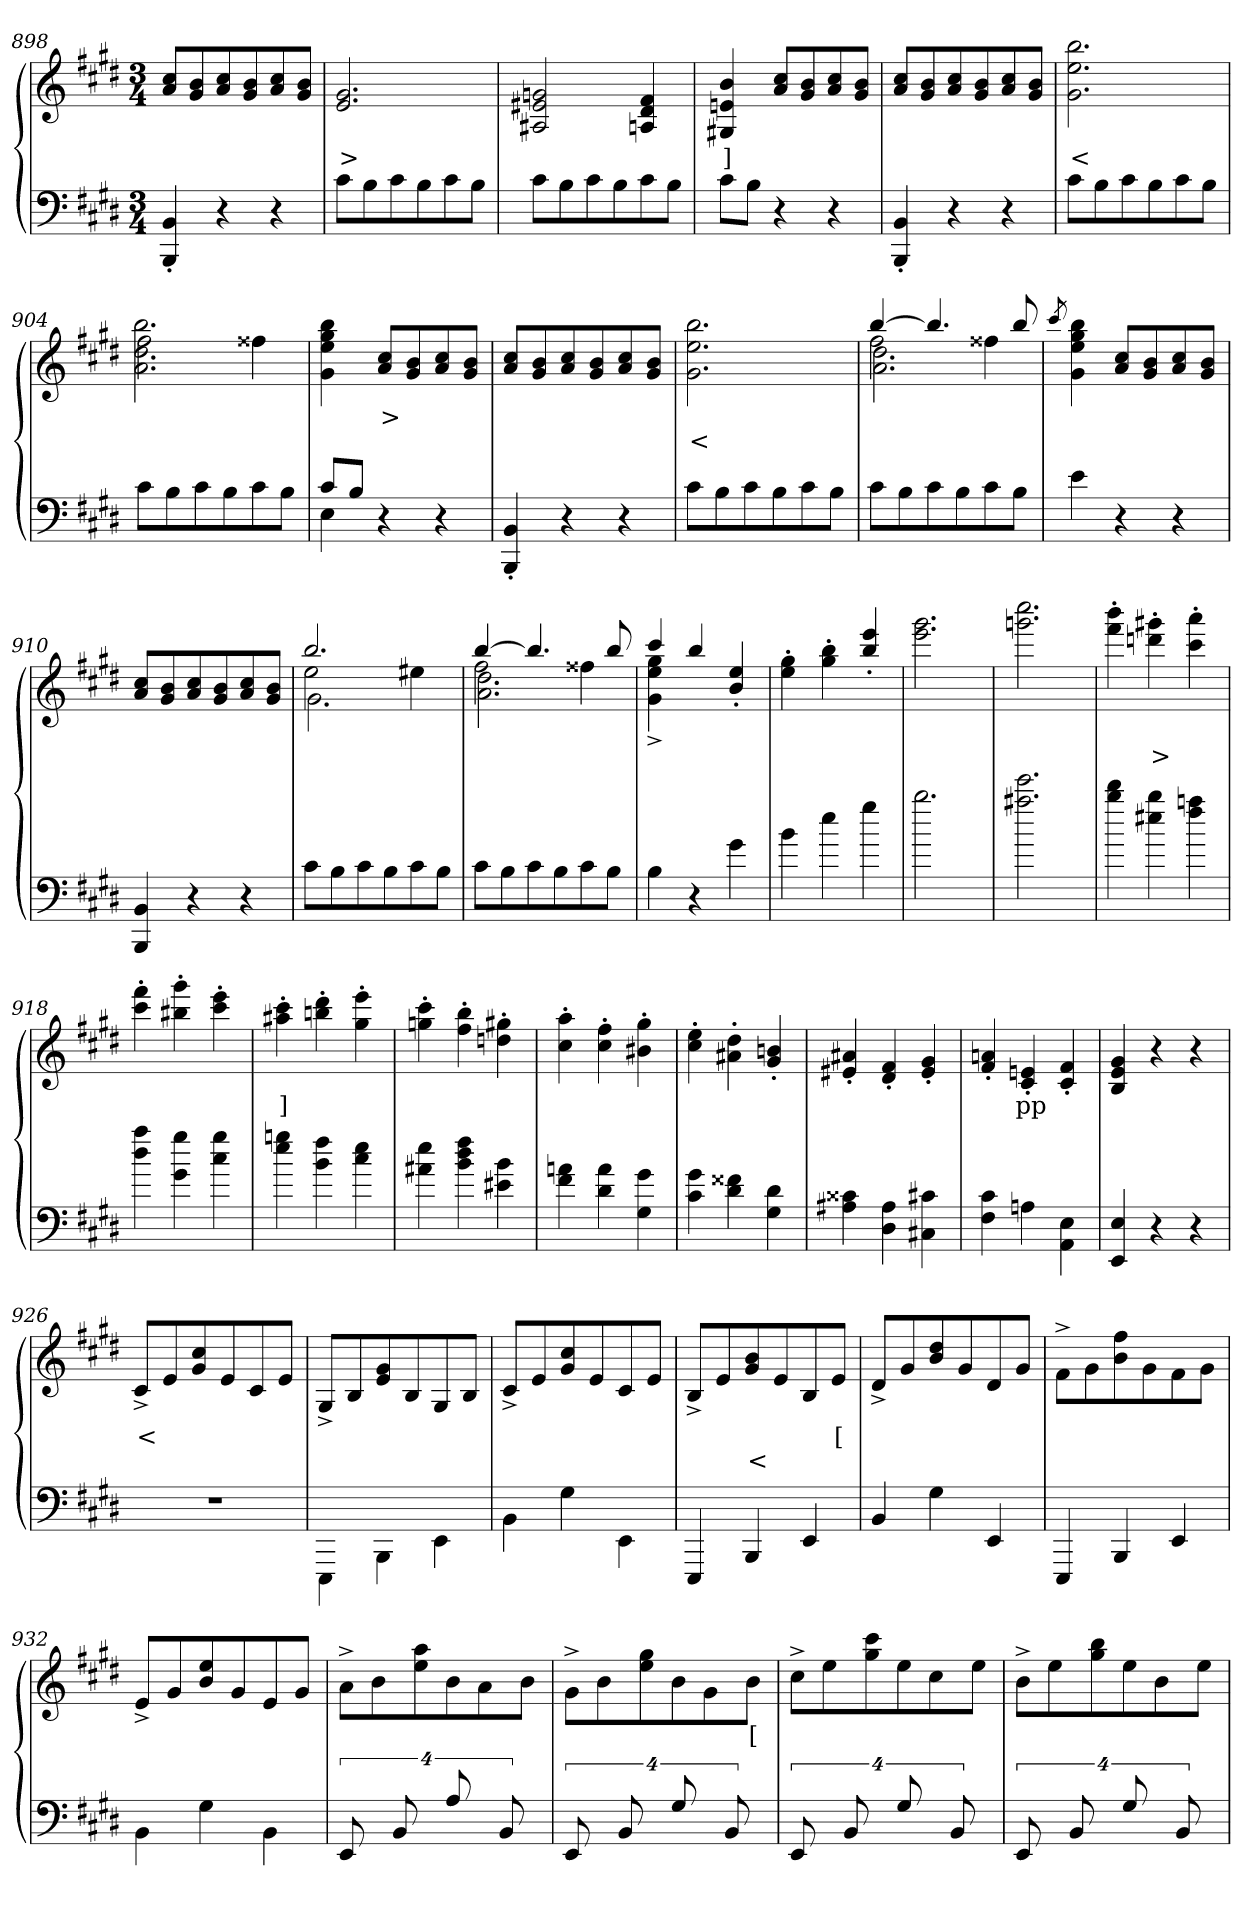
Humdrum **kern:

**kern	**kern	**text	**text
*part2	*part1	*part1	*part1
*staff2	*staff1	*staff1	*staff1
*clefF4	*clefG2	*	*
*k[f#c#g#d#]	*k[f#c#g#d#]	*	*
*M3/4	*M3/4	*	*
=898	=898	=898	=898
4BB'> 4BBB'>	8cc# 8aL	.	.
.	8b 8g#	.	.
4r	8cc# 8a	.	.
.	8b 8g#	.	.
4r	8cc# 8a	.	.
.	8b 8g#J	.	.
=899	=899	=899	=899
8c#L	2.g# 2.e	>	.
8B	.	.	.
8c#	.	.	.
8B	.	.	.
8c#	.	.	.
8BJ	.	.	.
=900	=900	=900	=900
8c#L	2gn 2e#X 2A#X	.	.
8B	.	.	.
8c#	.	.	.
8B	.	.	.
8c#	4f# 4d# 4An	.	.
8BJ	.	.	.
=901	=901	=901	=901
8c#L	4b 4en 4G#X	]	.
8BJ	.	.	.
4r	8cc# 8aL	.	.
.	8b 8g#	.	.
4r	8cc# 8a	.	.
.	8b 8g#J	.	.
=902	=902	=902	=902
4BB'> 4BBB'>	8cc# 8aL	.	.
.	8b 8g#	.	.
4r	8cc# 8a	.	.
.	8b 8g#	.	.
4r	8cc# 8a	.	.
.	8b 8g#J	.	.
=903	=903	=903	=903
8c#L	2.bb 2.ee 2.g#	<	.
8B	.	.	.
8c#	.	.	.
8B	.	.	.
8c#	.	.	.
8BJ	.	.	.
=904	=904	=904	=904
*	*^	*	*
8c#L	2ff#\	2.bb 2.dd# 2.a	.	.
8B	.	.	.	.
8c#	.	.	.	.
8B	.	.	.	.
8c#	4ff##X\	.	.	.
8BJ	.	.	.	.
*	*v	*v	*	*
=905	=905	=905	=905
*^	*	*	*
8c#L	4E	4bb 4gg# 4ee 4g#	.	.
8BJ	.	.	.	.
2ryy	4r	8cc# 8aL	>	.
.	.	8b 8g#	.	.
.	4r	8cc# 8a	.	.
.	.	8b 8g#J	.	.
*v	*v	*	*	*
=906	=906	=906	=906
4BB'> 4BBB'>	8cc# 8aL	.	.
.	8b 8g#	.	.
4r	8cc# 8a	.	.
.	8b 8g#	.	.
4r	8cc# 8a	.	.
.	8b 8g#J	.	.
=907	=907	=907	=907
8c#L	2.bb 2.ee 2.g#	.	<
8B	.	.	.
8c#	.	.	.
8B	.	.	.
8c#	.	.	.
8BJ	.	.	.
=908	=908	=908	=908
*	*^	*	*
*	*	*^	*	*
8c#L	[4bb	2ff#	2.dd#\ 2.a	.	.
8B	.	.	.	.	.
8c#	4.bb]	.	.	.	.
8B	.	.	.	.	.
8c#	.	4ff##X	.	.	.
8BJ	8bb	.	.	.	.
*	*v	*v	*v	*	*
=909	=909	=909	=909
.	8qccc#	.	.
4e	4bb 4gg# 4ee 4g#	.	.
4r	8cc# 8aL	.	.
.	8b 8g#	.	.
4r	8cc# 8a	.	.
.	8b 8g#J	.	.
=910	=910	=910	=910
4BB 4BBB	8cc# 8aL	.	.
.	8b 8g#	.	.
4r	8cc# 8a	.	.
.	8b 8g#	.	.
4r	8cc# 8a	.	.
.	8b 8g#J	.	.
=911	=911	=911	=911
*	*^	*	*
*	*	*^	*	*
8c#L	2.bb	2ee	2.g#\	.	.
8B	.	.	.	.	.
8c#	.	.	.	.	.
8B	.	.	.	.	.
8c#	.	4ee#X	.	.	.
8BJ	.	.	.	.	.
=912	=912	=912	=912	=912	=912
8c#L	[4bb	2ff#	2.dd#\ 2.a	.	.
8B	.	.	.	.	.
8c#	4.bb]	.	.	.	.
8B	.	.	.	.	.
8c#	.	4ff##X	.	.	.
8BJ	8bb	.	.	.	.
*	*	*v	*v	*	*
=913	=913	=913	=913	=913
4B	4ccc#	4gg#^> 4ee^> 4g#^>	.	.
4r	4bb/	2ryy	.	.
4g#	4ee/'> 4b'>	.	.	.
*	*v	*v	*	*
=914	=914	=914	=914
4b	4gg#'> 4ee'>	.	.
4ee	4bb'> 4gg#'>	.	.
4gg#\	4eee/'> 4bb'>	.	.
=915	=915	=915	=915
2.bb	2.ggg# 2.eee	.	.
=916	=916	=916	=916
2.eee 2.aa#X	2.cccc# 2.gggn	.	.
=917	=917	=917	=917
4ddd# 4bb	4bbb'> 4fff#'>	.	.
4bb 4ee#X	4ggg#X'> 4dddn'>	>	.
4aan 4ff#	4aaa'> 4ccc#'>	.	.
=918	=918	=918	=918
4aa 4dd#	4fff#'> 4ccc#'>	.	.
4gg# 4g#	4ggg#'> 4bb#X'>	.	.
4gg# 4cc#	4eee'> 4ccc#'>	.	.
=919	=919	=919	=919
4ggn 4ee	4ccc#'> 4aa#X'>	]	.
4ff# 4b	4ddd#'> 4bbn'>	.	.
4ee 4cc#	4eee'> 4gg#'>	.	.
=920	=920	=920	=920
4ee 4a#X	4ccc#'> 4ggn'>	.	.
4ff# 4dd# 4b	4bb'> 4ff#'>	.	.
4b 4e#X	4gg#X'> 4ddn'>	.	.
=921	=921	=921	=921
4an 4f#	4aa'> 4cc#'>	.	.
4a 4d#	4ff#'> 4cc#'>	.	.
4g# 4G#	4gg#'> 4b#X'>	.	.
=922	=922	=922	=922
4g# 4c#	4ee'> 4cc#'>	.	.
4f##X 4d#	4dd#'> 4a#X'>	.	.
4d# 4G#	4bn'> 4g#'>	.	.
=923	=923	=923	=923
4c##X 4A#X	4a#X'> 4e#X'>	.	.
4A# 4D#	4f#'> 4d#'>	.	.
4c#X 4C#X	4g#'> 4e#'>	.	.
=924	=924	=924	=924
4c# 4F#	4an'> 4f#'>	.	.
4An	4en'> 4c#'>	pp	.
4E\ 4AA	4f#'> 4c#'>	.	.
=925	=925	=925	=925
4E 4EE	4g#/ 4e 4B	.	.
4r	4r	.	.
4r	4r	.	.
=926	=926	=926	=926
2.r	8c#^>L	<	.
.	8e	.	.
.	8cc# 8g#	.	.
.	8e	.	.
.	8c#	.	.
.	8eJ	.	.
=927	=927	=927	=927
4EEE\	8G#^>L	.	.
.	8B	.	.
4BBB\	8g# 8e	.	.
.	8B	.	.
4EE\	8G#	.	.
.	8BJ	.	.
=928	=928	=928	=928
4BB\	8c#^>L	.	.
.	8e	.	.
4G#\	8cc# 8g#	.	.
.	8e	.	.
4EE\	8c#	.	.
.	8eJ	.	.
=929	=929	=929	=929
4EEE/	8B^>L	.	.
.	8e	.	.
4BBB/	8b 8g#	.	<
.	8e	.	.
4EE/	8B	.	.
.	8eJ	[	.
=930	=930	=930	=930
4BB/	8d#^>L	.	.
.	8g#	.	.
4G#\	8dd# 8b	.	.
.	8g#	.	.
4EE/	8d#	.	.
.	8g#J	.	.
=931	=931	=931	=931
4EEE	8f#^>L	.	.
.	8g#	.	.
4BBB	8ff# 8b	.	.
.	8g#	.	.
4EE	8f#	.	.
.	8g#J	.	.
=932	=932	=932	=932
4BB\	8e^>L	.	.
.	8g#	.	.
4G#	8ee 8b	.	.
.	8g#	.	.
4BB\	8e	.	.
.	8g#J	.	.
=933	=933	=933	=933
16%3EE	8a^>L	.	.
.	8b	.	.
16%3BB	.	.	.
.	8aa 8ee	.	.
16%3A/	8b	.	.
.	8a	.	.
16%3BB	.	.	.
.	8bJ	.	.
=934	=934	=934	=934
16%3EE	8g#^>L	.	.
.	8b	.	.
16%3BB	.	.	.
.	8gg# 8ee	.	.
16%3G#/	8b	.	.
.	8g#	.	.
16%3BB	.	.	.
.	8bJ	[	.
=935	=935	=935	=935
16%3EE	8cc#^>L	.	.
.	8ee	.	.
16%3BB	.	.	.
.	8ccc# 8gg#	.	.
16%3G#/	8ee	.	.
.	8cc#	.	.
16%3BB	.	.	.
.	8eeJ	.	.
=936	=936	=936	=936
16%3EE	8b^>L	.	.
.	8ee	.	.
16%3BB	.	.	.
.	8bb 8gg#	.	.
16%3G#/	8ee	.	.
.	8b	.	.
16%3BB	.	.	.
.	8eeJ	.	.
=	=	=	=
*-	*-	*-	*-
